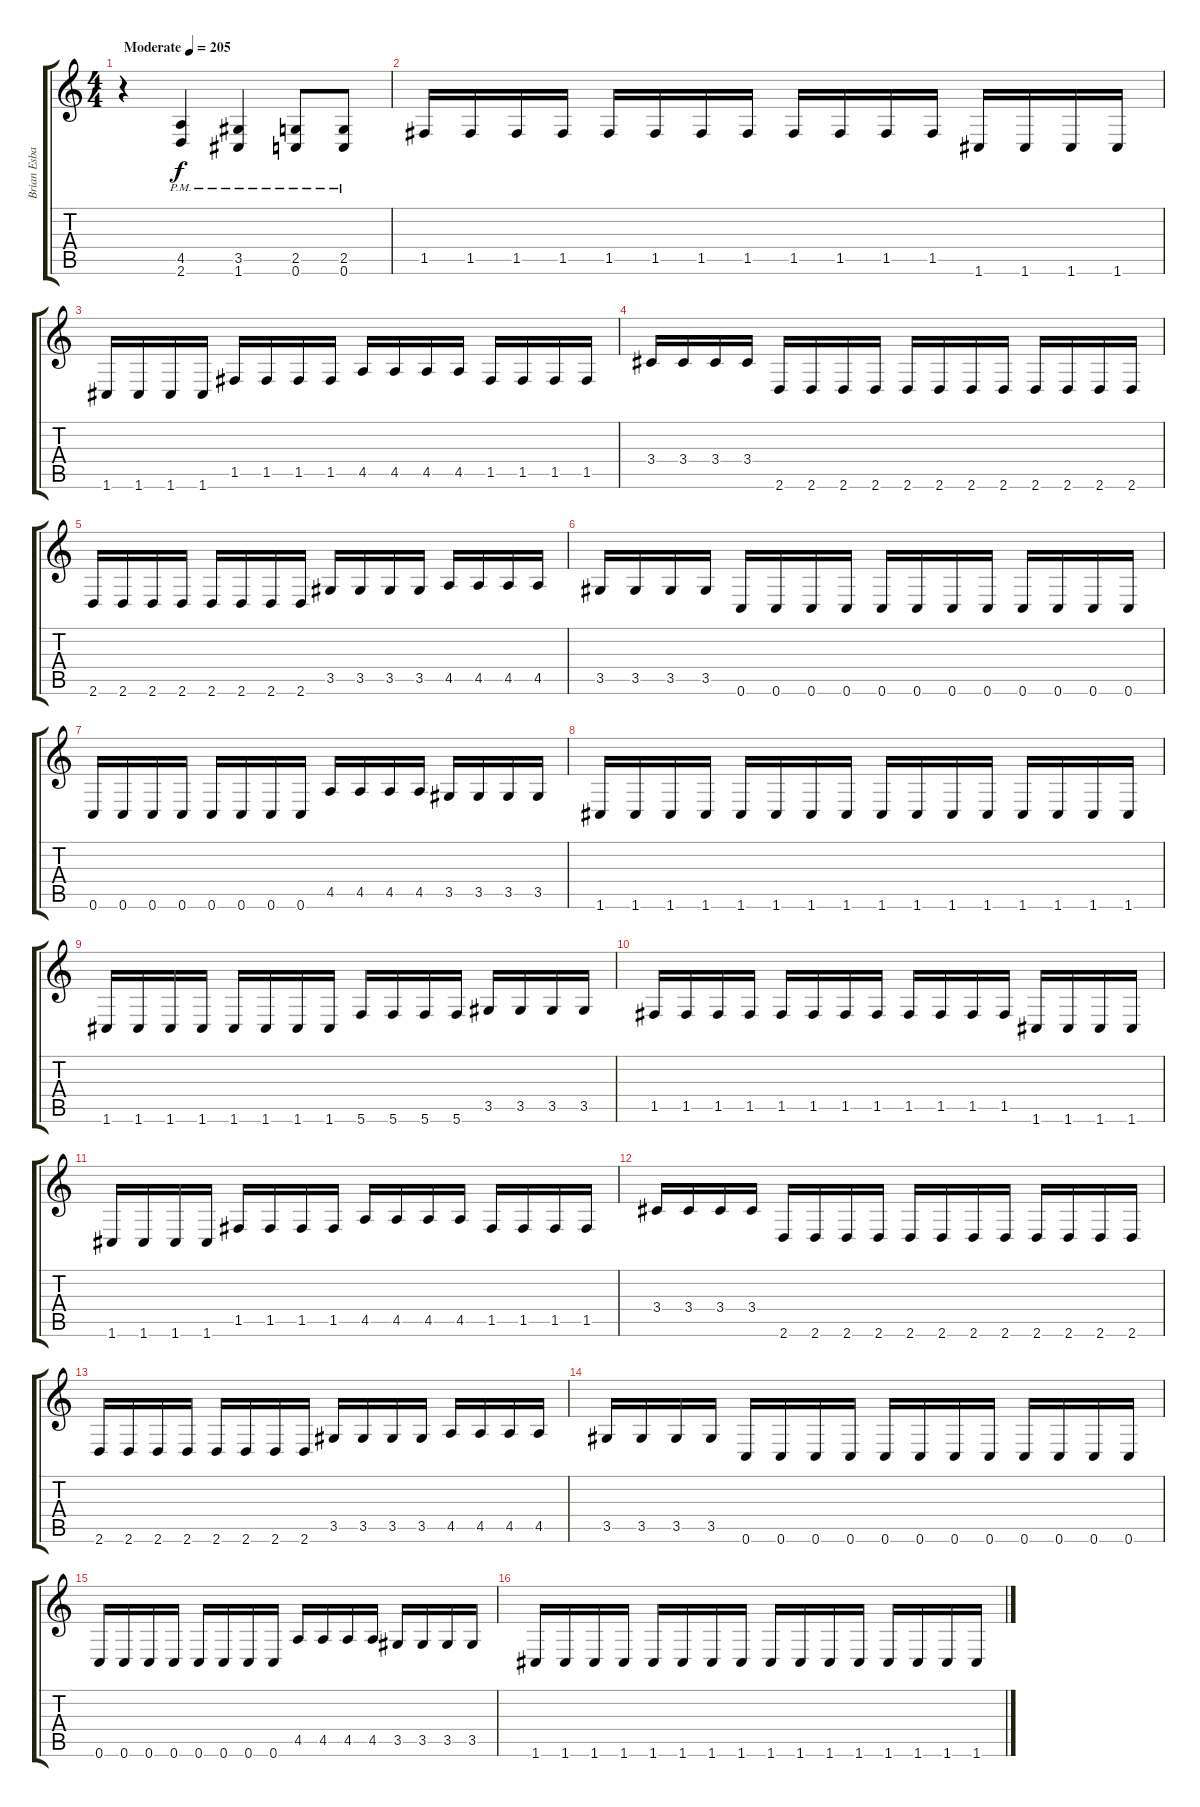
\track ("Brian Esbach" "Brian Esba") {instrument distortionguitar}
\staff {score tabs}
\tuning (C4 G3 Eb3 Bb2 F2 C2) {hide}
\ts (4 4)
\tempo (205 "Moderate")
\clef g2
\ks c
r.4{dy f instrument distortionguitar} (4.5{pm} 2.6{pm}).4 (3.5{pm} 1.6{pm}).4 (2.5{pm} 0.6{pm}).8 (2.5{pm} 0.6{pm}).8 |
1.5.16 1.5.16 1.5.16 1.5.16 1.5.16 1.5.16 1.5.16 1.5.16 1.5.16 1.5.16 1.5.16 1.5.16 1.6.16 1.6.16 1.6.16 1.6.16 |
1.6.16 1.6.16 1.6.16 1.6.16 1.5.16 1.5.16 1.5.16 1.5.16 4.5.16 4.5.16 4.5.16 4.5.16 1.5.16 1.5.16 1.5.16 1.5.16 |
3.4.16 3.4.16 3.4.16 3.4.16 2.6.16 2.6.16 2.6.16 2.6.16 2.6.16 2.6.16 2.6.16 2.6.16 2.6.16 2.6.16 2.6.16 2.6.16 |
2.6.16 2.6.16 2.6.16 2.6.16 2.6.16 2.6.16 2.6.16 2.6.16 3.5.16 3.5.16 3.5.16 3.5.16 4.5.16 4.5.16 4.5.16 4.5.16 |
3.5.16 3.5.16 3.5.16 3.5.16 0.6.16 0.6.16 0.6.16 0.6.16 0.6.16 0.6.16 0.6.16 0.6.16 0.6.16 0.6.16 0.6.16 0.6.16 |
0.6.16 0.6.16 0.6.16 0.6.16 0.6.16 0.6.16 0.6.16 0.6.16 4.5.16 4.5.16 4.5.16 4.5.16 3.5.16 3.5.16 3.5.16 3.5.16 |
1.6.16 1.6.16 1.6.16 1.6.16 1.6.16 1.6.16 1.6.16 1.6.16 1.6.16 1.6.16 1.6.16 1.6.16 1.6.16 1.6.16 1.6.16 1.6.16 |
1.6.16 1.6.16 1.6.16 1.6.16 1.6.16 1.6.16 1.6.16 1.6.16 5.6.16 5.6.16 5.6.16 5.6.16 3.5.16 3.5.16 3.5.16 3.5.16 |
1.5.16 1.5.16 1.5.16 1.5.16 1.5.16 1.5.16 1.5.16 1.5.16 1.5.16 1.5.16 1.5.16 1.5.16 1.6.16 1.6.16 1.6.16 1.6.16 |
1.6.16 1.6.16 1.6.16 1.6.16 1.5.16 1.5.16 1.5.16 1.5.16 4.5.16 4.5.16 4.5.16 4.5.16 1.5.16 1.5.16 1.5.16 1.5.16 |
3.4.16 3.4.16 3.4.16 3.4.16 2.6.16 2.6.16 2.6.16 2.6.16 2.6.16 2.6.16 2.6.16 2.6.16 2.6.16 2.6.16 2.6.16 2.6.16 |
2.6.16 2.6.16 2.6.16 2.6.16 2.6.16 2.6.16 2.6.16 2.6.16 3.5.16 3.5.16 3.5.16 3.5.16 4.5.16 4.5.16 4.5.16 4.5.16 |
3.5.16 3.5.16 3.5.16 3.5.16 0.6.16 0.6.16 0.6.16 0.6.16 0.6.16 0.6.16 0.6.16 0.6.16 0.6.16 0.6.16 0.6.16 0.6.16 |
0.6.16 0.6.16 0.6.16 0.6.16 0.6.16 0.6.16 0.6.16 0.6.16 4.5.16 4.5.16 4.5.16 4.5.16 3.5.16 3.5.16 3.5.16 3.5.16 |
1.6.16 1.6.16 1.6.16 1.6.16 1.6.16 1.6.16 1.6.16 1.6.16 1.6.16 1.6.16 1.6.16 1.6.16 1.6.16 1.6.16 1.6.16 1.6.16
